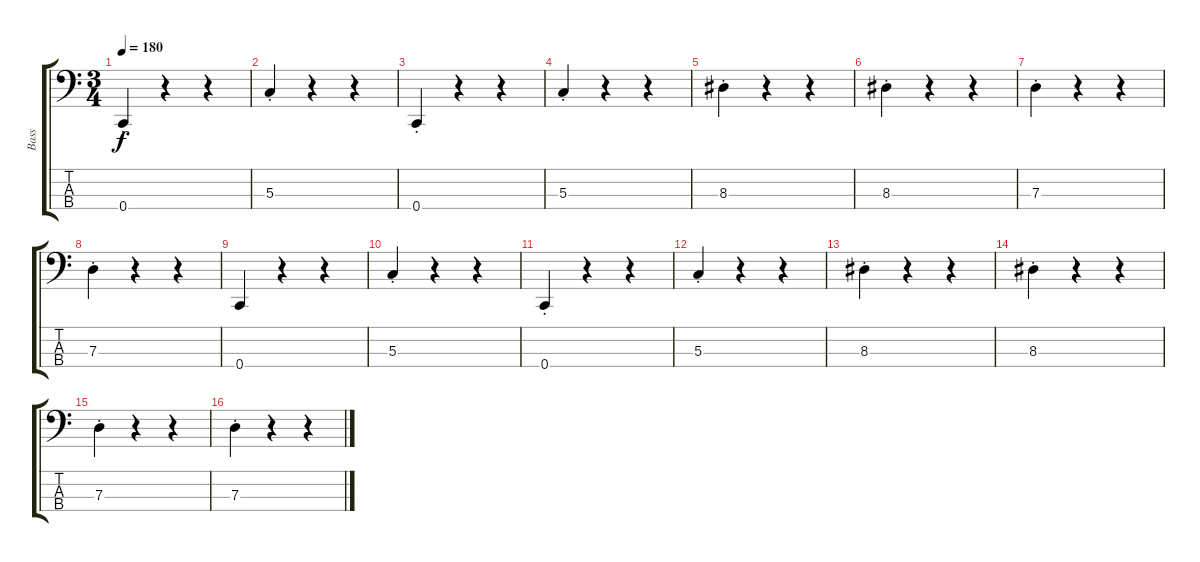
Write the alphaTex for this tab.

\track ("Bass" "Bass") {instrument electricbassfinger}
\staff {score tabs}
\tuning (F2 C2 G1 C1) {hide}
\ts (3 4)
\tempo 180
\clef f4
\ks c
0.4{st}.4{dy f} r.4 r.4 |
5.3{st}.4 r.4 r.4 |
0.4{st}.4 r.4 r.4 |
5.3{st}.4 r.4 r.4 |
8.3{st}.4 r.4 r.4 |
8.3{st}.4 r.4 r.4 |
7.3{st}.4 r.4 r.4 |
7.3{st}.4 r.4 r.4 |
0.4.4 r.4 r.4 |
5.3{st}.4 r.4 r.4 |
0.4{st}.4 r.4 r.4 |
5.3{st}.4{volume 5} r.4 r.4 |
8.3{st}.4 r.4 r.4 |
8.3{st}.4 r.4 r.4 |
7.3{st}.4 r.4 r.4 |
7.3{st}.4 r.4 r.4
